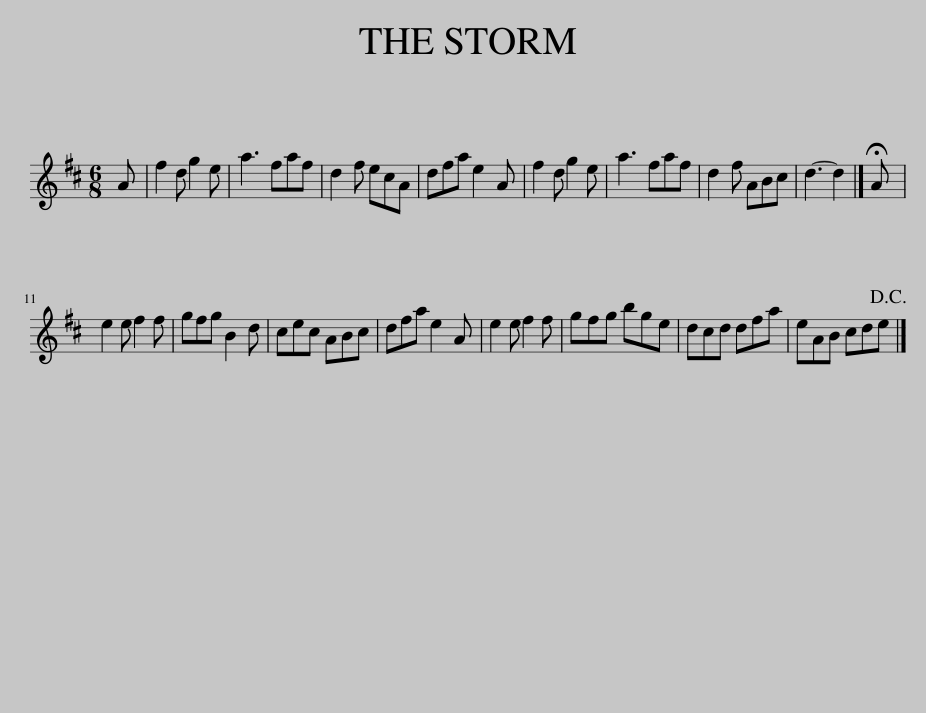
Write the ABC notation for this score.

X:1
L:1/8
M:6/8
I:linebreak $
K:D
V:1 treble
V:1
 A | f2 d g2 e | a3 faf | d2 f ecA | dfa e2 A | %5
 f2 d g2 e | a3 faf | d2 f ABc | d3- d2 |] !fermata!A |$ %10
 e2 e f2 f | gfg B2 d | cec ABc | dfa e2 A | e2 e f2 f | %15
 gfg bge | dcd dfa | eAB cde!D.C.! |] %18
